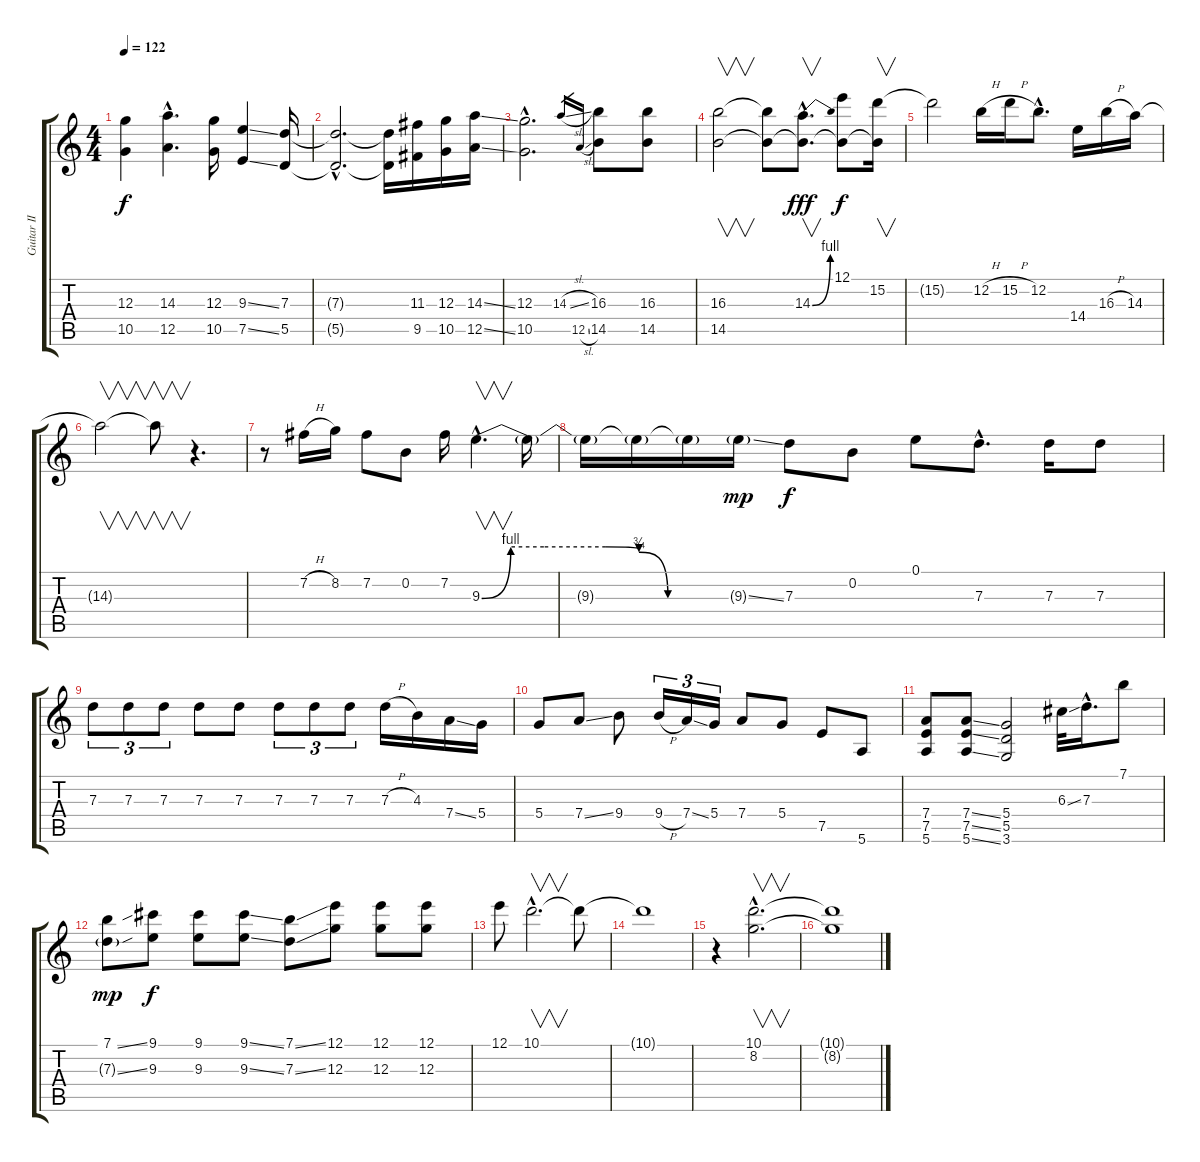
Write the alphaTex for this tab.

\track ("Guitar II" "Guitar II") {instrument distortionguitar}
\staff {score tabs}
\tuning (E4 B3 G3 D3 A2 E2) {hide}
\ts (4 4)
\tempo 122
\clef g2
\ks c
(12.3{t} 10.5{t}).4{dy f} (14.3{hac} 12.5{hac}).4{d} (12.3 10.5).16 (9.3{ss} 7.5{ss}).4 (7.3 5.5).16 |
(7.3{hac t} 5.5{hac t}).2{d} (7.3{t} 5.5{t}).16 (11.3 9.5).16 (12.3 10.5).16 (14.3{ss} 12.5{ss}).16 |
(12.3{hac} 10.5{hac}).2{d} 14.3{sl}.16{gr} 12.5{sl}.16{gr} (16.3 14.5).8 (16.3 14.5).8 |
(16.3 14.5).2{v} (16.3{t} 14.5{t}).8 (14.3{be (bend 0 0 60 4) hac} 14.5{hac t}).8{v d dy fff} (12.1 14.5{t}).8{dy f} (15.2 14.5{t}).16{v} |
15.2{t}.2 12.2{h}.16 15.2{h}.16 12.2{hac}.8{d} 14.4.16 16.3{h}.16 14.3.16 |
14.3{t}.2{v} 14.3{t}.8{v} r.4{d} |
r.8 7.2{h}.16 8.2.16 7.2.8 0.2.8 7.2.16 9.3{be (custom 0 0 7 4 15 4 30 4 38 3 45 0 60 0) hac}.4{v d} 9.3{t}.16 |
9.3{t}.16 9.3{t}.16 9.3{t}.16 9.3{ss g}.16{dy mp} 7.3.8{dy f} 0.2.8 0.1.8 7.3{hac}.8{d} 7.3.16 7.3.8 |
7.3.8{tu (3 2)} 7.3.8{tu (3 2)} 7.3.8{tu (3 2)} 7.3.8 7.3.8 7.3.8{tu (3 2)} 7.3.8{tu (3 2)} 7.3.8{tu (3 2)} 7.3{h}.16 4.3.16 7.4{ss}.16 5.4.16 |
5.4.8 7.4{ss}.8 9.4.8 9.4{h}.16{tu (3 2)} 7.4{ss}.16{tu (3 2)} 5.4.16{tu (3 2)} 7.4.8 5.4.8 7.5.8 5.6.8 |
(7.4 7.5 5.6).8 (7.4{ss} 7.5{ss} 5.6{ss}).8 (5.4 5.5 3.6).2 6.3{ss}.32 7.3{hac}.16{d} 7.1.8 |
(7.1{ss} 7.3{ss g}).8{dy mp} (9.1 9.3).8{dy f} (9.1 9.3).8 (9.1{ss} 9.3{ss}).8 (7.1{ss} 7.3{ss}).8 (12.1 12.3).8 (12.1 12.3).8 (12.1 12.3).8 |
12.1.8 10.1{hac}.2{v d} 10.1{t}.8 |
10.1{t}.1 |
r.4 (10.1{hac} 8.2{hac}).2{v d} |
(10.1{t} 8.2{t}).1
